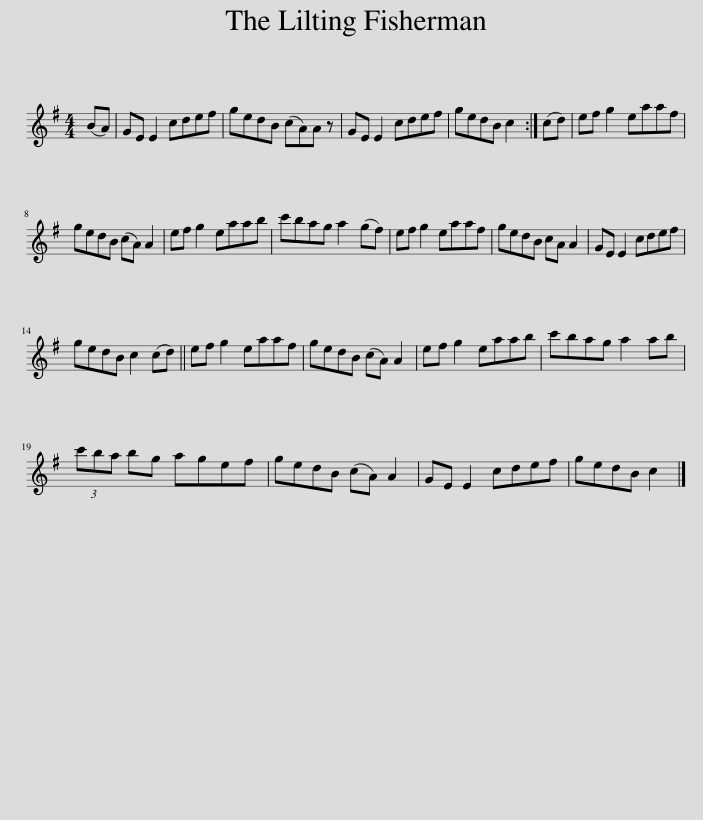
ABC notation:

X:1
L:1/8
M:4/4
I:linebreak $
K:G
V:1 treble
V:1
 (BA) | GE E2 cdef | gedB (cA)A z | GE E2 cdef | gedB c2 :| %5
 (cd) | ef g2 eaaf |$ gedB (cA) A2 | ef g2 eaab | c'bag a2 (gf) | %10
 ef g2 eaaf | gedB cA A2 | GE E2 cdef |$ gedB c2 (cd) || ef g2 eaaf | %15
 gedB (cA) A2 | ef g2 eaab | c'bag a2 ab |$ (3c'ba bg agef | gedB (cA) A2 | %20
 GE E2 cdef | gedB c2 |] %22
